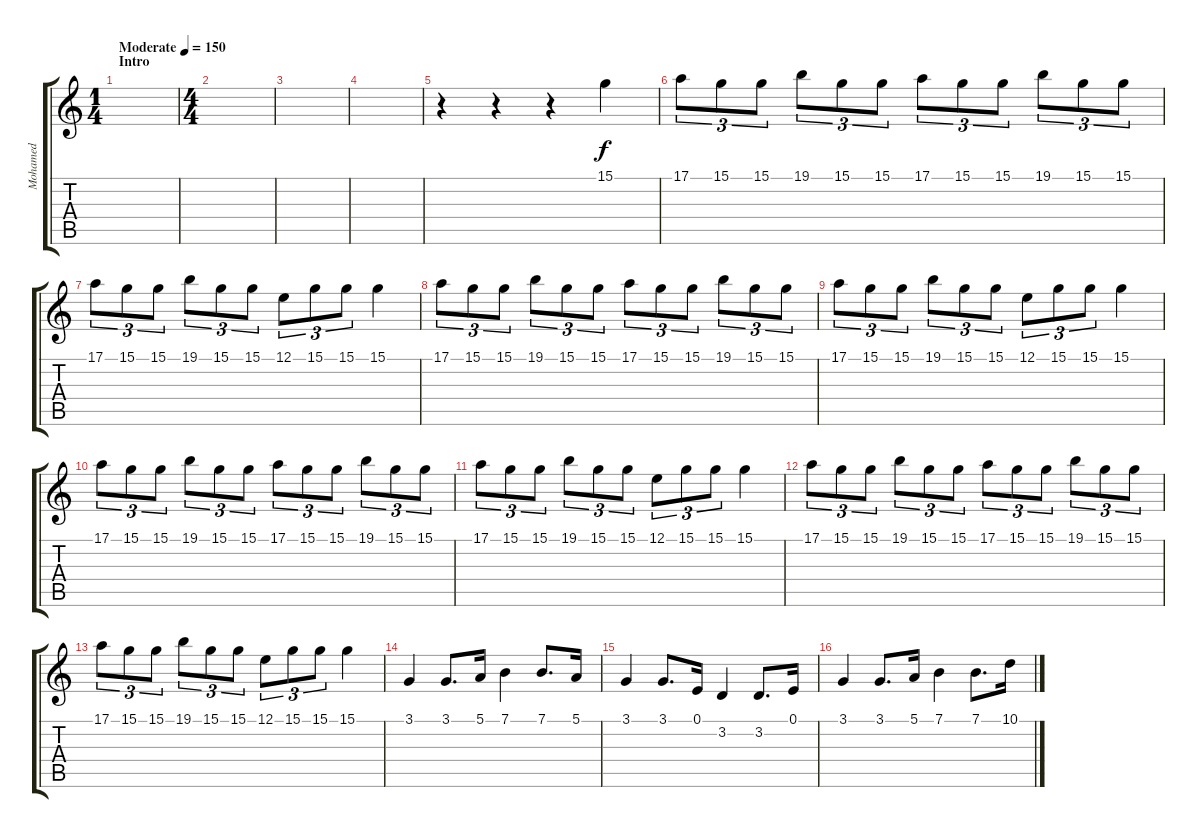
\track ("Mohamed" "Mohamed") {instrument violin}
\staff {score tabs}
\tuning (E4 B3 G3 D3 A2 E2) {hide}
\ts (1 4)
\section ("" "Intro")
\tempo (150 "Moderate")
\clef g2
\ks c
|
\ts (4 4)
|
|
|
r.4 r.4 r.4 15.1.4 |
17.1.8{tu (3 2)} 15.1.8{tu (3 2)} 15.1.8{tu (3 2)} 19.1.8{tu (3 2)} 15.1.8{tu (3 2)} 15.1.8{tu (3 2)} 17.1.8{tu (3 2)} 15.1.8{tu (3 2)} 15.1.8{tu (3 2)} 19.1.8{tu (3 2)} 15.1.8{tu (3 2)} 15.1.8{tu (3 2)} |
17.1.8{tu (3 2)} 15.1.8{tu (3 2)} 15.1.8{tu (3 2)} 19.1.8{tu (3 2)} 15.1.8{tu (3 2)} 15.1.8{tu (3 2)} 12.1.8{tu (3 2)} 15.1.8{tu (3 2)} 15.1.8{tu (3 2)} 15.1.4 |
17.1.8{tu (3 2)} 15.1.8{tu (3 2)} 15.1.8{tu (3 2)} 19.1.8{tu (3 2)} 15.1.8{tu (3 2)} 15.1.8{tu (3 2)} 17.1.8{tu (3 2)} 15.1.8{tu (3 2)} 15.1.8{tu (3 2)} 19.1.8{tu (3 2)} 15.1.8{tu (3 2)} 15.1.8{tu (3 2)} |
17.1.8{tu (3 2)} 15.1.8{tu (3 2)} 15.1.8{tu (3 2)} 19.1.8{tu (3 2)} 15.1.8{tu (3 2)} 15.1.8{tu (3 2)} 12.1.8{tu (3 2)} 15.1.8{tu (3 2)} 15.1.8{tu (3 2)} 15.1.4 |
17.1.8{tu (3 2)} 15.1.8{tu (3 2)} 15.1.8{tu (3 2)} 19.1.8{tu (3 2)} 15.1.8{tu (3 2)} 15.1.8{tu (3 2)} 17.1.8{tu (3 2)} 15.1.8{tu (3 2)} 15.1.8{tu (3 2)} 19.1.8{tu (3 2)} 15.1.8{tu (3 2)} 15.1.8{tu (3 2)} |
17.1.8{tu (3 2)} 15.1.8{tu (3 2)} 15.1.8{tu (3 2)} 19.1.8{tu (3 2)} 15.1.8{tu (3 2)} 15.1.8{tu (3 2)} 12.1.8{tu (3 2)} 15.1.8{tu (3 2)} 15.1.8{tu (3 2)} 15.1.4 |
17.1.8{tu (3 2)} 15.1.8{tu (3 2)} 15.1.8{tu (3 2)} 19.1.8{tu (3 2)} 15.1.8{tu (3 2)} 15.1.8{tu (3 2)} 17.1.8{tu (3 2)} 15.1.8{tu (3 2)} 15.1.8{tu (3 2)} 19.1.8{tu (3 2)} 15.1.8{tu (3 2)} 15.1.8{tu (3 2)} |
17.1.8{tu (3 2)} 15.1.8{tu (3 2)} 15.1.8{tu (3 2)} 19.1.8{tu (3 2)} 15.1.8{tu (3 2)} 15.1.8{tu (3 2)} 12.1.8{tu (3 2)} 15.1.8{tu (3 2)} 15.1.8{tu (3 2)} 15.1.4 |
3.1.4 3.1.8{d} 5.1.16 7.1.4 7.1.8{d} 5.1.16 |
3.1.4 3.1.8{d} 0.1.16 3.2.4 3.2.8{d} 0.1.16 |
3.1.4 3.1.8{d} 5.1.16 7.1.4 7.1.8{d} 10.1.16
